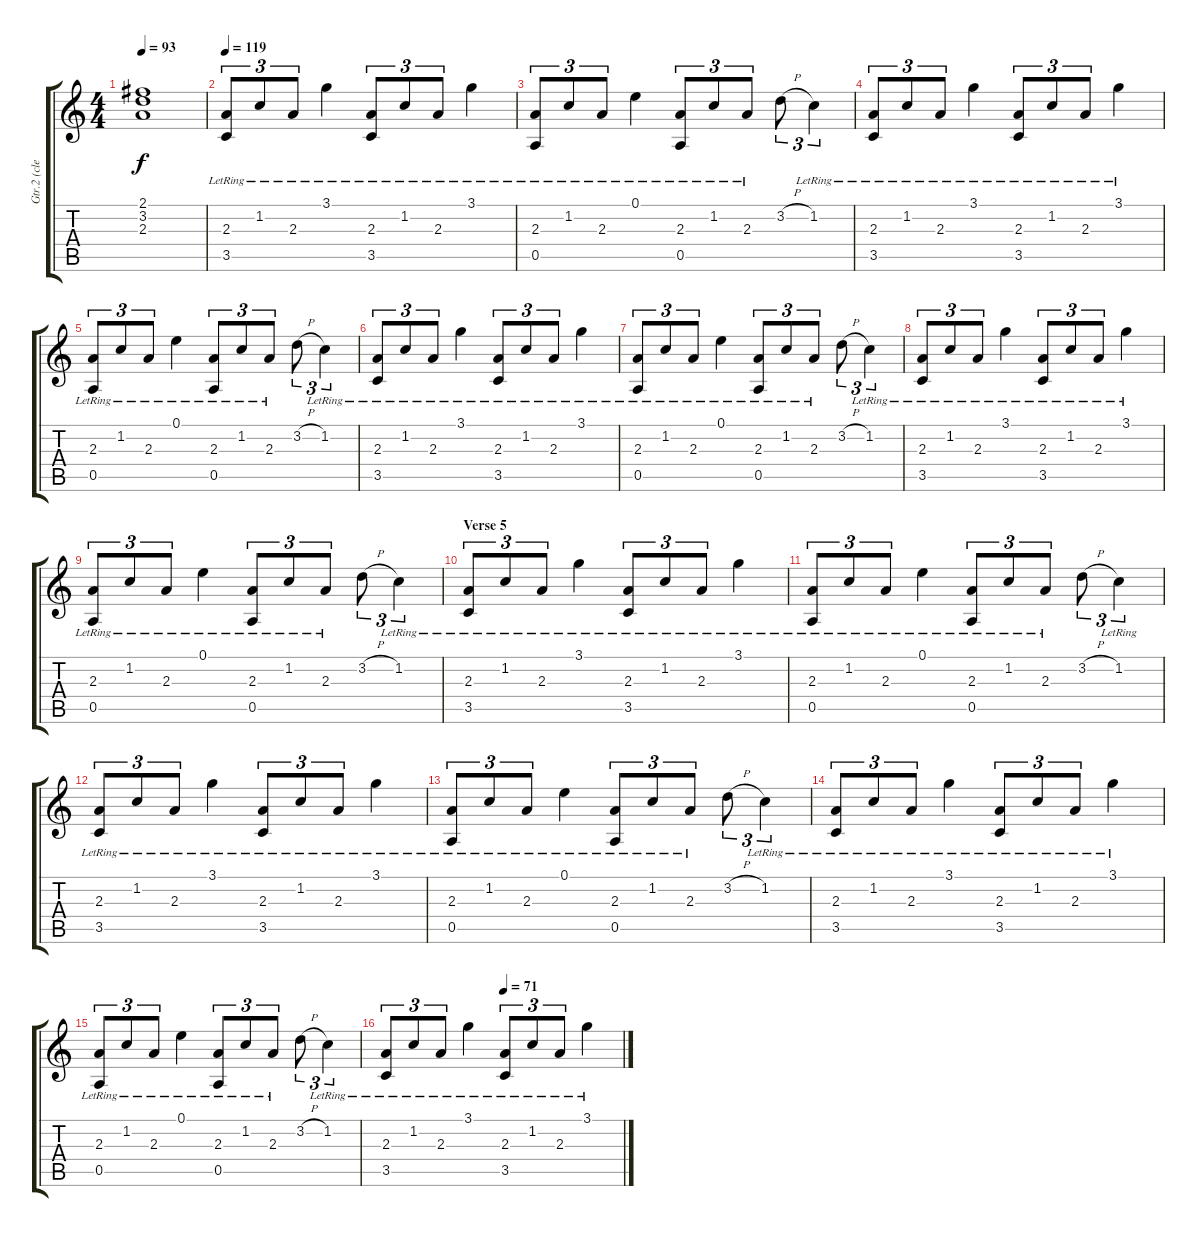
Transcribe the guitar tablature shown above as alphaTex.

\track ("Gtr.2 (clean)" "Gtr.2 (cle") {instrument electricguitarjazz}
\staff {score tabs}
\tuning (E4 B3 G3 D3 A2 D2) {hide}
\ts (4 4)
\tempo 93
\clef g2
\ks c
(2.1{t} 3.2{t} 2.3{t}).1{dy f} |
\tempo 119
(2.3{lr} 3.5{lr}).8{tu (3 2) instrument electricguitarjazz} 1.2{lr}.8{tu (3 2)} 2.3{lr}.8{tu (3 2)} 3.1{lr}.4 (2.3{lr} 3.5{lr}).8{tu (3 2)} 1.2{lr}.8{tu (3 2)} 2.3{lr}.8{tu (3 2)} 3.1{lr}.4 |
(2.3{lr} 0.5{lr}).8{tu (3 2)} 1.2{lr}.8{tu (3 2)} 2.3{lr}.8{tu (3 2)} 0.1{lr}.4 (2.3{lr} 0.5{lr}).8{tu (3 2)} 1.2{lr}.8{tu (3 2)} 2.3{lr}.8{tu (3 2)} 3.2{h}.8{tu (3 2)} 1.2{lr}.4{tu (3 2)} |
(2.3{lr} 3.5{lr}).8{tu (3 2)} 1.2{lr}.8{tu (3 2)} 2.3{lr}.8{tu (3 2)} 3.1{lr}.4 (2.3{lr} 3.5{lr}).8{tu (3 2)} 1.2{lr}.8{tu (3 2)} 2.3{lr}.8{tu (3 2)} 3.1{lr}.4 |
(2.3{lr} 0.5{lr}).8{tu (3 2)} 1.2{lr}.8{tu (3 2)} 2.3{lr}.8{tu (3 2)} 0.1{lr}.4 (2.3{lr} 0.5{lr}).8{tu (3 2)} 1.2{lr}.8{tu (3 2)} 2.3{lr}.8{tu (3 2)} 3.2{h}.8{tu (3 2)} 1.2{lr}.4{tu (3 2)} |
(2.3{lr} 3.5{lr}).8{tu (3 2)} 1.2{lr}.8{tu (3 2)} 2.3{lr}.8{tu (3 2)} 3.1{lr}.4 (2.3{lr} 3.5{lr}).8{tu (3 2)} 1.2{lr}.8{tu (3 2)} 2.3{lr}.8{tu (3 2)} 3.1{lr}.4 |
(2.3{lr} 0.5{lr}).8{tu (3 2)} 1.2{lr}.8{tu (3 2)} 2.3{lr}.8{tu (3 2)} 0.1{lr}.4 (2.3{lr} 0.5{lr}).8{tu (3 2)} 1.2{lr}.8{tu (3 2)} 2.3{lr}.8{tu (3 2)} 3.2{h}.8{tu (3 2)} 1.2{lr}.4{tu (3 2)} |
(2.3{lr} 3.5{lr}).8{tu (3 2)} 1.2{lr}.8{tu (3 2)} 2.3{lr}.8{tu (3 2)} 3.1{lr}.4 (2.3{lr} 3.5{lr}).8{tu (3 2)} 1.2{lr}.8{tu (3 2)} 2.3{lr}.8{tu (3 2)} 3.1{lr}.4 |
(2.3{lr} 0.5{lr}).8{tu (3 2)} 1.2{lr}.8{tu (3 2)} 2.3{lr}.8{tu (3 2)} 0.1{lr}.4 (2.3{lr} 0.5{lr}).8{tu (3 2)} 1.2{lr}.8{tu (3 2)} 2.3{lr}.8{tu (3 2)} 3.2{h}.8{tu (3 2)} 1.2{lr}.4{tu (3 2)} |
\section ("" "Verse 5")
(2.3{lr} 3.5{lr}).8{tu (3 2)} 1.2{lr}.8{tu (3 2)} 2.3{lr}.8{tu (3 2)} 3.1{lr}.4 (2.3{lr} 3.5{lr}).8{tu (3 2)} 1.2{lr}.8{tu (3 2)} 2.3{lr}.8{tu (3 2)} 3.1{lr}.4 |
(2.3{lr} 0.5{lr}).8{tu (3 2)} 1.2{lr}.8{tu (3 2)} 2.3{lr}.8{tu (3 2)} 0.1{lr}.4 (2.3{lr} 0.5{lr}).8{tu (3 2)} 1.2{lr}.8{tu (3 2)} 2.3{lr}.8{tu (3 2)} 3.2{h}.8{tu (3 2)} 1.2{lr}.4{tu (3 2)} |
(2.3{lr} 3.5{lr}).8{tu (3 2)} 1.2{lr}.8{tu (3 2)} 2.3{lr}.8{tu (3 2)} 3.1{lr}.4 (2.3{lr} 3.5{lr}).8{tu (3 2)} 1.2{lr}.8{tu (3 2)} 2.3{lr}.8{tu (3 2)} 3.1{lr}.4 |
(2.3{lr} 0.5{lr}).8{tu (3 2)} 1.2{lr}.8{tu (3 2)} 2.3{lr}.8{tu (3 2)} 0.1{lr}.4 (2.3{lr} 0.5{lr}).8{tu (3 2)} 1.2{lr}.8{tu (3 2)} 2.3{lr}.8{tu (3 2)} 3.2{h}.8{tu (3 2)} 1.2{lr}.4{tu (3 2)} |
(2.3{lr} 3.5{lr}).8{tu (3 2)} 1.2{lr}.8{tu (3 2)} 2.3{lr}.8{tu (3 2)} 3.1{lr}.4 (2.3{lr} 3.5{lr}).8{tu (3 2)} 1.2{lr}.8{tu (3 2)} 2.3{lr}.8{tu (3 2)} 3.1{lr}.4 |
(2.3{lr} 0.5{lr}).8{tu (3 2)} 1.2{lr}.8{tu (3 2)} 2.3{lr}.8{tu (3 2)} 0.1{lr}.4 (2.3{lr} 0.5{lr}).8{tu (3 2)} 1.2{lr}.8{tu (3 2)} 2.3{lr}.8{tu (3 2)} 3.2{h}.8{tu (3 2)} 1.2{lr}.4{tu (3 2)} |
\tempo (71 0.5)
(2.3{lr} 3.5{lr}).8{tu (3 2)} 1.2{lr}.8{tu (3 2)} 2.3{lr}.8{tu (3 2)} 3.1{lr}.4 (2.3{lr} 3.5{lr}).8{tu (3 2)} 1.2{lr}.8{tu (3 2)} 2.3{lr}.8{tu (3 2)} 3.1{lr}.4
